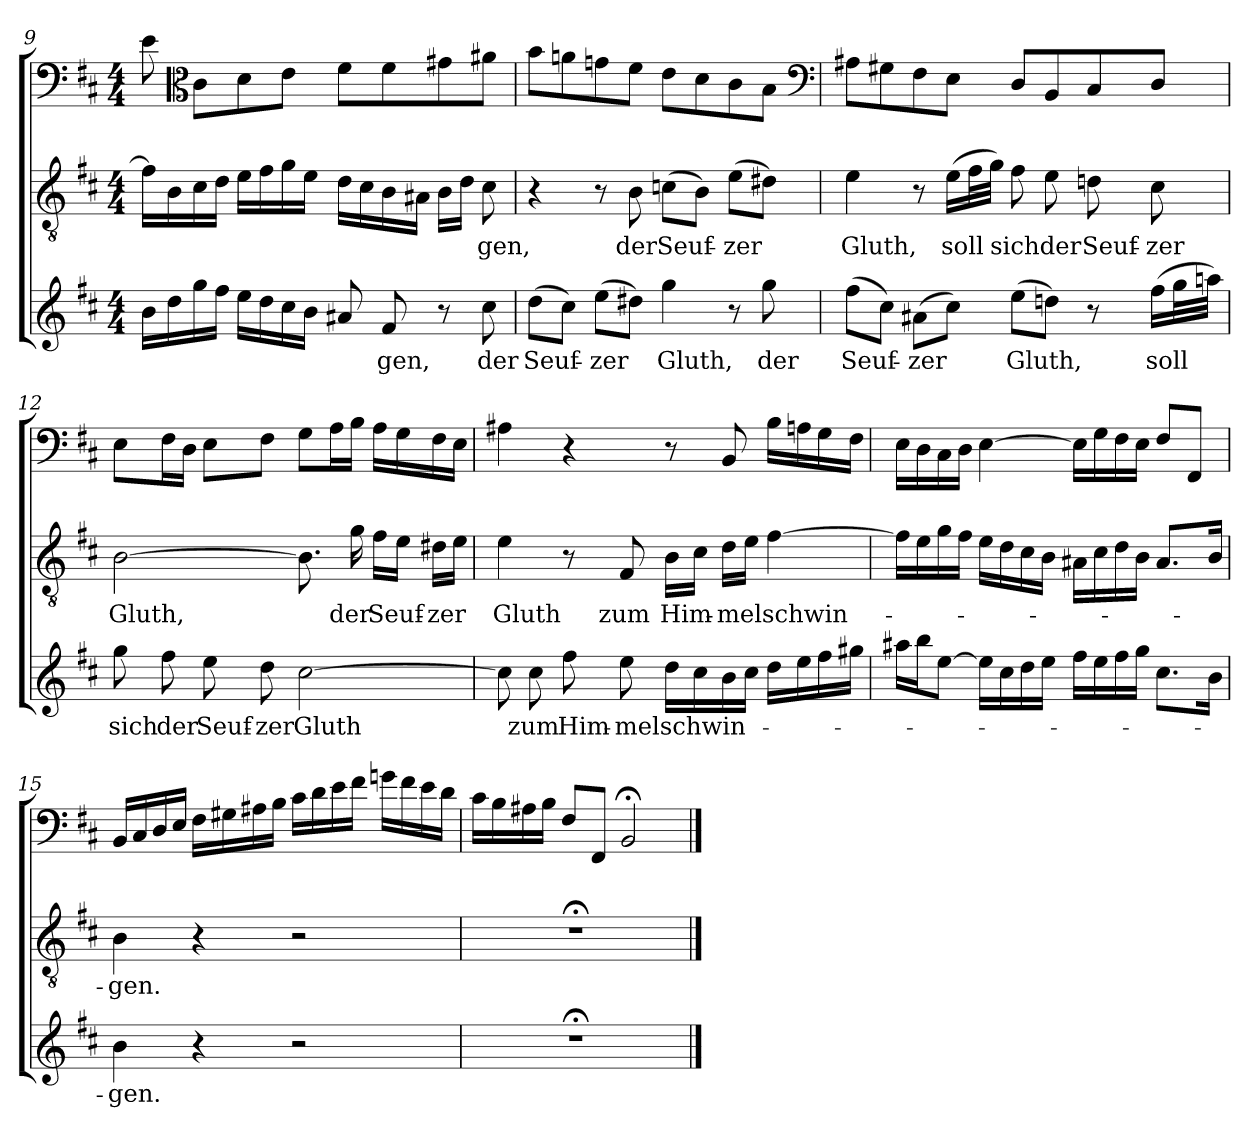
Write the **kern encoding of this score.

**kern	**text	**kern	**text	**kern
*part3	*part3	*part2	*part2	*part1
*staff3	*staff3	*staff2	*staff2	*staff1
*clefG2	*	*clefGv2	*	*clefF4
*k[f#c#]	*	*k[f#c#]	*	*k[f#c#]
*b:	*	*b:	*	*b:
*M4/4	*	*M4/4	*	*M4/4
=9	=9	=9	=9	=9
16b\LL	.	16f#\LL]	.	8e\
16dd\	.	16B\	.	.
*	*	*	*	*clefC3
16gg\	.	16c#\	.	8c#\L
16ff#\JJ	.	16d\JJ	.	.
16ee\LL	.	16e\LL	.	8d\
16dd\	.	16f#\	.	.
16cc#\	.	16g\	.	8e\J
16b\JJ	.	16e\JJ	.	.
8a#X/	.	16d\LL	.	8f#\L
.	.	16c#\	.	.
8f#/	-gen,	16B\	.	8f#\
.	.	16A#X\JJ	.	.
8r	.	16B\LL	.	8g#X\
.	.	16d\JJ	.	.
8cc#\	der	8c#\	-gen,	8a#X\J
=10	=10	=10	=10	=10
(8dd\L	Seuf-	4r	.	8b\L
8cc#\J)	.	.	.	8an\
(8ee\L	-zer	8r	.	8gn\
8dd#X\J)	.	8B\	der	8f#\J
4gg\	Gluth,	(8cn\L	Seuf-	8e\L
.	.	8B\J)	.	8d\
8r	.	(8e\L	-zer	8c#\
8gg\	der	8d#X\J)	.	8B\J
*	*	*	*	*clefF4
=11	=11	=11	=11	=11
(8ff#\L	Seuf-	4e\	Gluth,	8A#X\L
8cc#\J)	.	.	.	8G#X\
(8a#X\L	-zer	8r	.	8F#\
8cc#\J)	.	(16e\LL	soll	8E\J
.	.	32f#\L	.	.
.	.	32g\JJJ)	.	.
(8ee\L	Gluth,	8f#\	sich	8D/L
8ddn\J)	.	8e\	der	8BB/
8r	.	8dn\	Seuf-	8C#/
(16ff#\LL	soll	8c#\	-zer	8D/J
32gg\L	.	.	.	.
32aan\JJJ)	.	.	.	.
=12	=12	=12	=12	=12
8gg\	sich	[2B\	Gluth,	8E\L
8ff#\	der	.	.	16F#\L
.	.	.	.	16D\JJ
8ee\	Seuf-	.	.	8E\L
8dd\	-zer	.	.	8F#\J
[2cc#\	Gluth	8.B\]	.	8G\L
.	.	.	.	16A\L
.	.	16g\	der	16B\JJ
.	.	16f#\LL	Seuf-	16A\LL
.	.	16e\JJ	.	16G\
.	.	16d#X\LL	-zer	16F#\
.	.	16e\JJ	.	16E\JJ
=13	=13	=13	=13	=13
8cc#\]	.	4e\	Gluth	4A#X\
8cc#\	zum	.	.	.
8ff#\	Him-	8r	.	4r
8ee\	-mel	8F#/	zum	.
16dd\LL	schwin-	16B\LL	Him-	8r
16cc#\	.	16c#\JJ	.	.
16b\	.	16d\LL	-mel	8BB/
16cc#\JJ	.	16e\JJ	.	.
16dd\LL	.	[4f#\	schwin-	16B\LL
16ee\	.	.	.	16An\
16ff#\	.	.	.	16G\
16gg#X\JJ	.	.	.	16F#\JJ
=14	=14	=14	=14	=14
16aa#X\LL	.	16f#\LL]	.	16E\LL
16bb\J	.	16e\	.	16D\
[8ee\J	.	16g\	.	16C#\
.	.	16f#\JJ	.	16D\JJ
16ee\LL]	.	16e\LL	.	[4E\
16cc#\	.	16d\	.	.
16dd\	.	16c#\	.	.
16ee\JJ	.	16B\JJ	.	.
16ff#\LL	.	16A#X\LL	.	16E\LL]
16ee\	.	16c#\	.	16G\
16ff#\	.	16d\	.	16F#\
16gg\JJ	.	16B\JJ	.	16E\JJ
8.cc#\L	.	8.A#/L	.	8F#/L
.	.	.	.	8FF#/J
16b\Jk	.	16B/Jk	.	.
=15	=15	=15	=15	=15
4b\	-gen.	4B\	-gen.	16BB/LL
.	.	.	.	16C#/
.	.	.	.	16D/
.	.	.	.	16E/JJ
4r	.	4r	.	16F#\LL
.	.	.	.	16G#X\
.	.	.	.	16A#X\
.	.	.	.	16B\JJ
2r	.	2r	.	16c#\LL
.	.	.	.	16d\
.	.	.	.	16e\
.	.	.	.	16f#\JJ
.	.	.	.	16gn\LL
.	.	.	.	16f#\
.	.	.	.	16e\
.	.	.	.	16d\JJ
=16	=16	=16	=16	=16
1r;<	.	1r;<	.	16c#\LL
.	.	.	.	16B\
.	.	.	.	16A#X\
.	.	.	.	16B\JJ
.	.	.	.	8F#/L
.	.	.	.	8FF#/J
.	.	.	.	2BB;</
==	==	==	==	==
*-	*-	*-	*-	*-
